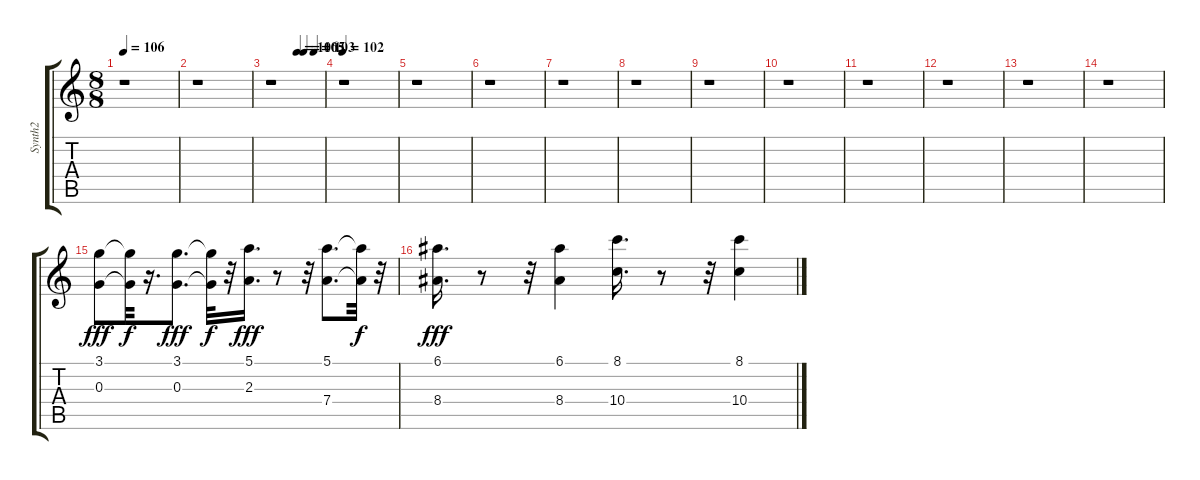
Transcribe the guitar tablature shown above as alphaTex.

\track ("Synth2" "Synth2") {instrument distortionguitar}
\staff {score tabs}
\tuning (E4 B3 G3 D3 A2 E2) {hide}
\ts (8 8)
\tempo 106
\clef g2
\ks c
r.1{dy f} |
r.1 |
\tempo (106 0.5)
\tempo (105 0.625)
\tempo (103 0.8125)
r.1 |
\tempo 102
r.1 |
r.1 |
r.1 |
r.1 |
r.1 |
r.1 |
r.1 |
r.1 |
r.1 |
r.1 |
r.1 |
(3.1 0.3).8{dy fff instrument rockorgan} (3.1{t} 0.3{t}).32{dy f} r.16{d} (3.1 0.3).8{d dy fff} (3.1{t} 0.3{t}).32{dy f} r.32 (5.1 2.3).16{d dy fff} r.8 r.32 (5.1 7.4).8{d} (5.1{t} 7.4{t}).32{dy f} r.32 |
(6.1 8.4).16{d dy fff} r.8 r.32 (6.1 8.4).4 (8.1 10.4).16{d} r.8 r.32 (8.1 10.4).4
